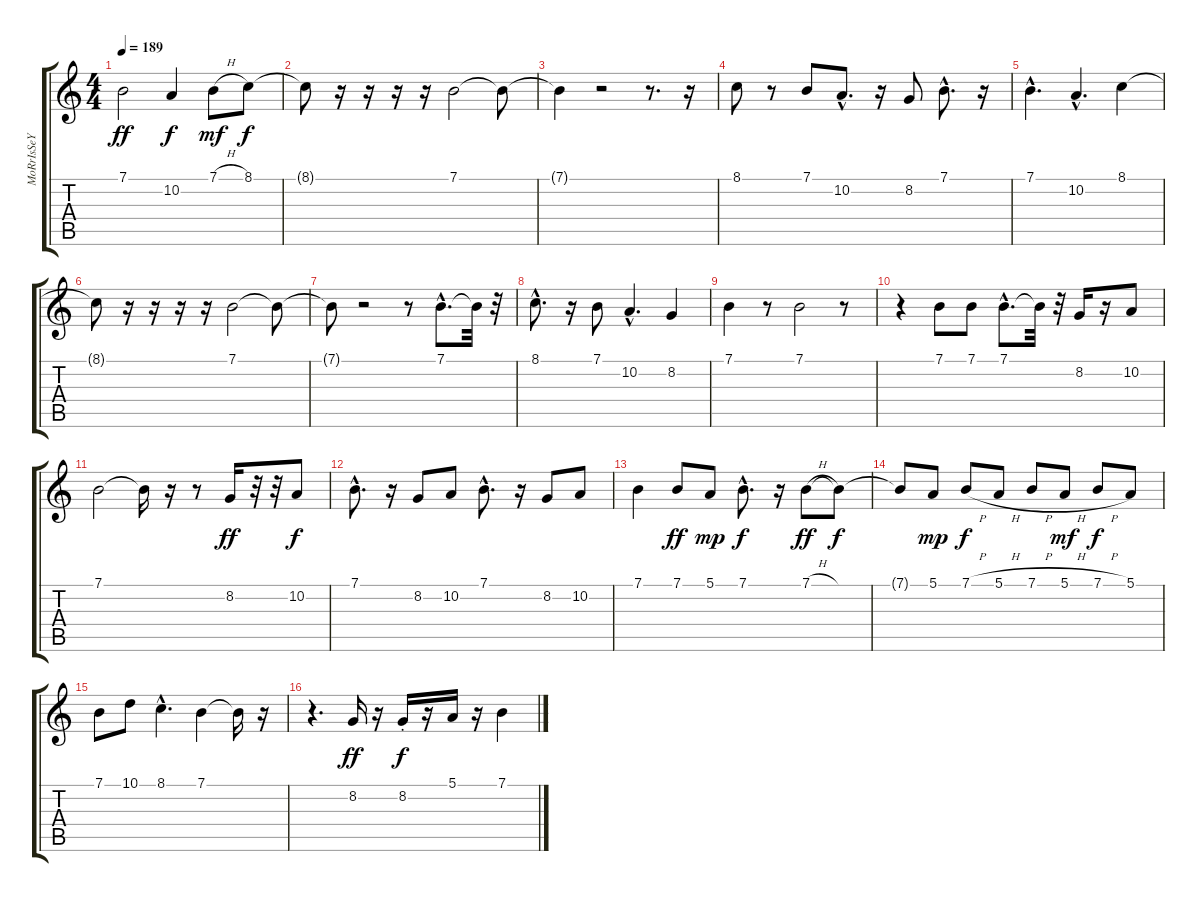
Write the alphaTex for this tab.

\track ("MoRrIsSeY" "MoRrIsSeY") {instrument flute}
\staff {score tabs}
\tuning (E4 B3 G3 D3 A2 E2) {hide}
\ts (4 4)
\tempo 189
\clef g2
\ks c
7.1.2{dy ff volume 13} 10.2.4{dy f volume 15} 7.1{h}.8{dy mf volume 14} 8.1.8{dy f volume 15} |
8.1{t}.8 r.16 r.16 r.16 r.16 7.1.2{volume 15} 7.1{t}.8 |
7.1{t}.4 r.2 r.8{d} r.16 |
8.1.8 r.8 7.1.8 10.2{hac}.8{d} r.16 8.2.8 7.1{hac}.8{d} r.16 |
7.1{hac}.4{d} 10.2{hac}.4{d} 8.1.4 |
8.1{t}.8 r.16 r.16 r.16 r.16 7.1.2{volume 14} 7.1{t}.8 |
7.1{t}.8 r.2 r.8 7.1{hac}.8{d volume 15} 7.1{t}.32 r.32 |
8.1{hac}.8{d} r.16 7.1.8 10.2{hac}.4{d} 8.2.4 |
7.1.4 r.8 7.1.2 r.8 |
r.4 7.1.8 7.1.8 7.1{hac}.8{d} 7.1{t}.32 r.32 8.2.16 r.16 10.2.8 |
7.1.2 7.1{t}.16 r.16 r.8 8.2.16{dy ff} r.32 r.32 10.2.8{dy f} |
7.1{hac}.8{d} r.16 8.2.8 10.2.8 7.1{hac}.8{d} r.16 8.2.8 10.2.8 |
7.1.4 7.1.8{dy ff volume 14} 5.1.8{dy mp volume 14} 7.1{hac}.8{d dy f volume 15} r.16 7.1{h}.8{dy ff volume 14} 7.1{t}.8{dy f} |
7.1{t}.8 5.1.8{dy mp} 7.1{h}.8{dy f volume 15} 5.1{h}.8{volume 14} 7.1{h}.8 5.1{h}.8{dy mf} 7.1{h}.8{dy f} 5.1.8 |
7.1.8 10.1.8{volume 13} 8.1{hac}.4{d volume 14} 7.1.4{volume 15} 7.1{t}.16 r.16 |
r.4{d} 8.2.16{dy ff} r.16 8.2{st}.16{dy f} r.16 5.1.16 r.16 7.1.4
